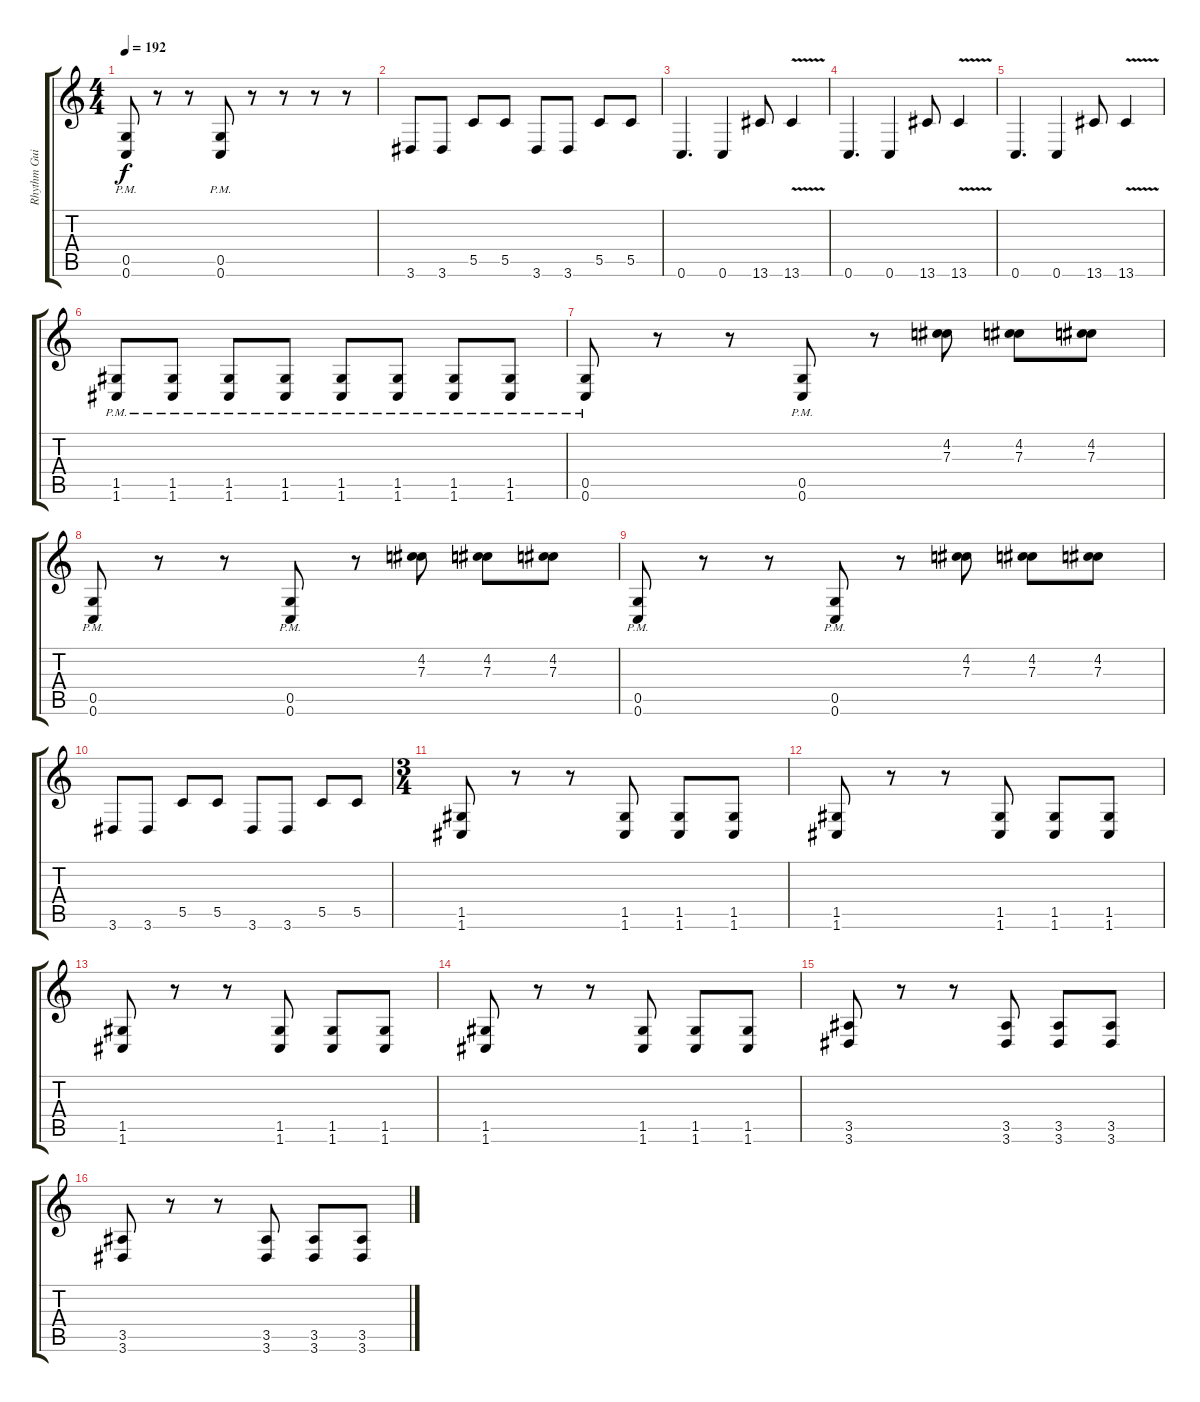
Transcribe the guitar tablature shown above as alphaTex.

\track ("Rhythm Guitar 1" "Rhythm Gui") {instrument distortionguitar}
\staff {score tabs}
\tuning (D4 A3 F3 C3 G2 C2) {hide}
\ts (4 4)
\tempo 192
\clef g2
\ks c
(0.5{pm} 0.6{pm}).8{dy f} r.8 r.8 (0.5{pm} 0.6{pm}).8 r.8 r.8 r.8 r.8 |
3.6.8 3.6.8 5.5.8 5.5.8 3.6.8 3.6.8 5.5.8 5.5.8 |
0.6.4{d} 0.6.4 13.6.8 13.6{v}.4 |
0.6.4{d} 0.6.4 13.6.8 13.6{v}.4 |
0.6.4{d} 0.6.4 13.6.8 13.6{v}.4 |
(1.5{pm} 1.6{pm}).8 (1.5{pm} 1.6{pm}).8 (1.5{pm} 1.6{pm}).8 (1.5{pm} 1.6{pm}).8 (1.5{pm} 1.6{pm}).8 (1.5{pm} 1.6{pm}).8 (1.5{pm} 1.6{pm}).8 (1.5{pm} 1.6{pm}).8 |
(0.5{pm} 0.6{pm}).8 r.8 r.8 (0.5{pm} 0.6{pm}).8 r.8 (4.2 7.3).8 (4.2 7.3).8 (4.2 7.3).8 |
(0.5{pm} 0.6{pm}).8 r.8 r.8 (0.5{pm} 0.6{pm}).8 r.8 (4.2 7.3).8 (4.2 7.3).8 (4.2 7.3).8 |
(0.5{pm} 0.6{pm}).8 r.8 r.8 (0.5{pm} 0.6{pm}).8 r.8 (4.2 7.3).8 (4.2 7.3).8 (4.2 7.3).8 |
3.6.8 3.6.8 5.5.8 5.5.8 3.6.8 3.6.8 5.5.8 5.5.8 |
\ts (3 4)
(1.5 1.6).8 r.8 r.8 (1.5 1.6).8 (1.5 1.6).8 (1.5 1.6).8 |
(1.5 1.6).8 r.8 r.8 (1.5 1.6).8 (1.5 1.6).8 (1.5 1.6).8 |
(1.5 1.6).8 r.8 r.8 (1.5 1.6).8 (1.5 1.6).8 (1.5 1.6).8 |
(1.5 1.6).8 r.8 r.8 (1.5 1.6).8 (1.5 1.6).8 (1.5 1.6).8 |
(3.5 3.6).8 r.8 r.8 (3.5 3.6).8 (3.5 3.6).8 (3.5 3.6).8 |
(3.5 3.6).8 r.8 r.8 (3.5 3.6).8 (3.5 3.6).8 (3.5 3.6).8
